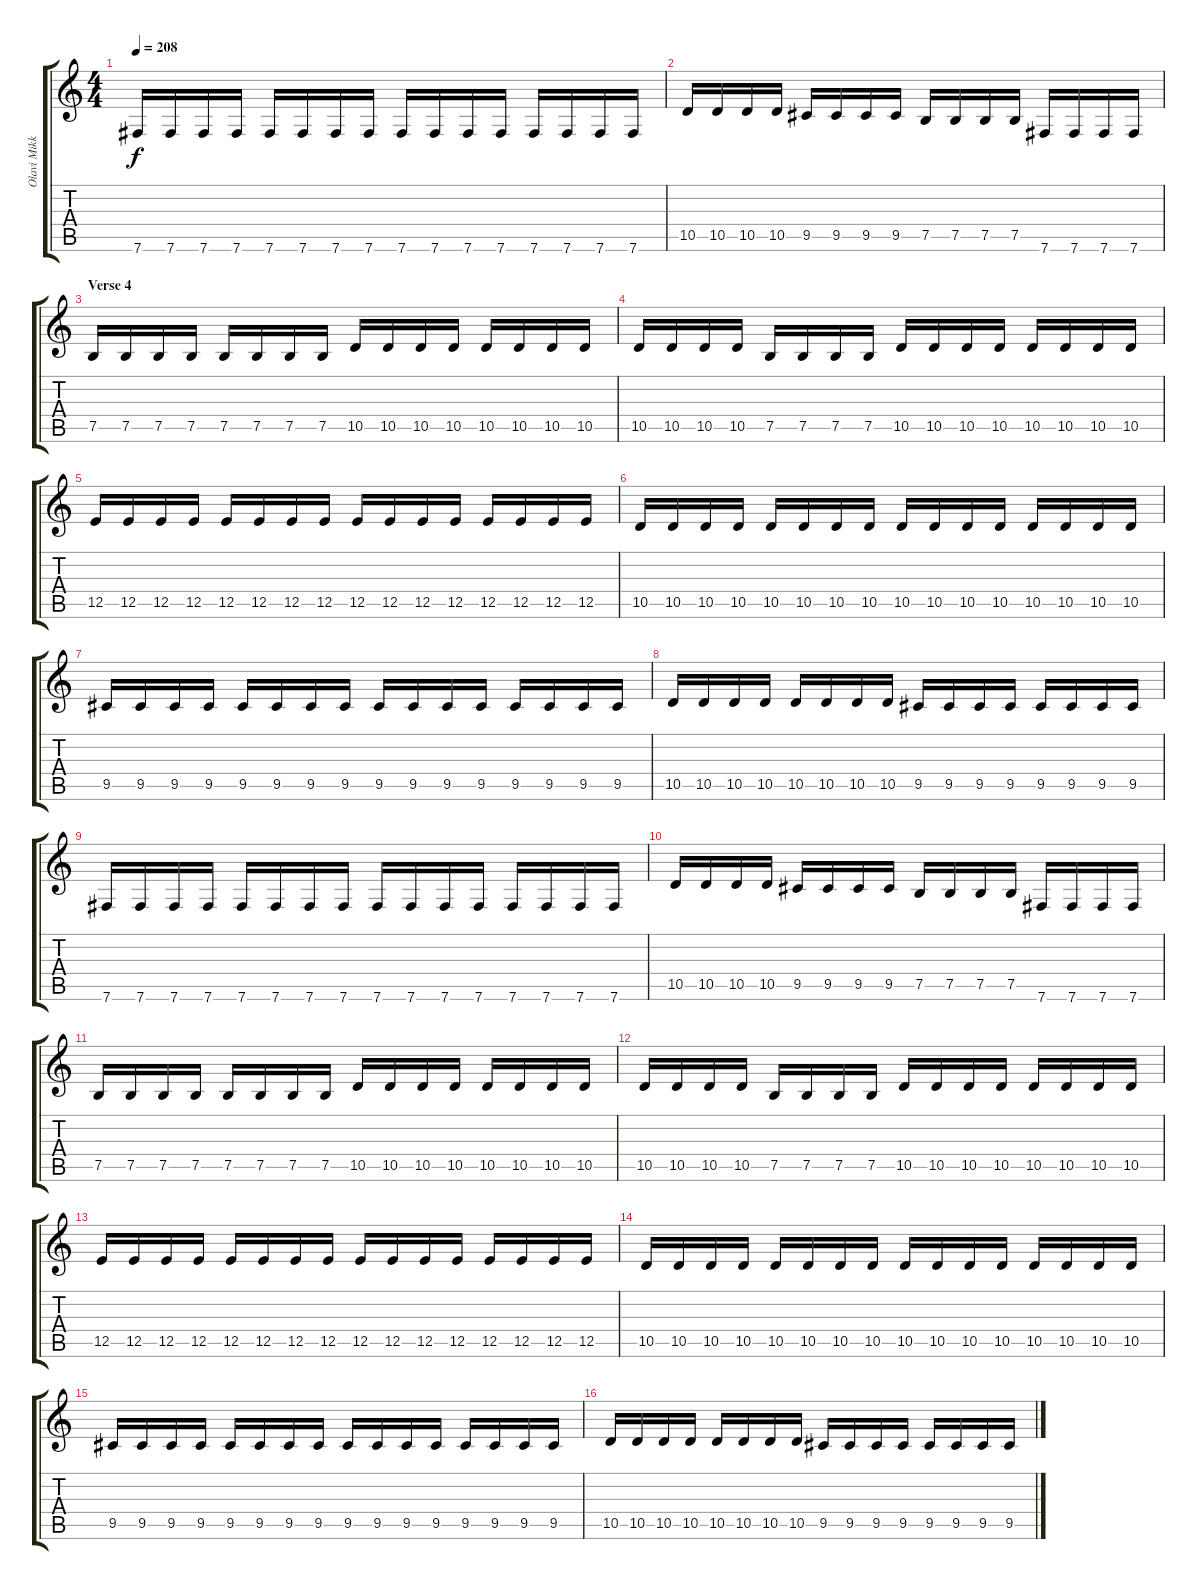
\track ("Olavi Mikkonen" "Olavi Mikk") {instrument distortionguitar}
\staff {score tabs}
\tuning (B3 Gb3 D3 A2 E2 B1) {hide}
\ts (4 4)
\tempo 208
\clef g2
\ks c
7.6.16{dy f} 7.6.16 7.6.16 7.6.16 7.6.16 7.6.16 7.6.16 7.6.16 7.6.16 7.6.16 7.6.16 7.6.16 7.6.16 7.6.16 7.6.16 7.6.16 |
10.5.16 10.5.16 10.5.16 10.5.16 9.5.16 9.5.16 9.5.16 9.5.16 7.5.16 7.5.16 7.5.16 7.5.16 7.6.16 7.6.16 7.6.16 7.6.16 |
\section ("" "Verse 4")
7.5.16 7.5.16 7.5.16 7.5.16 7.5.16 7.5.16 7.5.16 7.5.16 10.5.16 10.5.16 10.5.16 10.5.16 10.5.16 10.5.16 10.5.16 10.5.16 |
10.5.16 10.5.16 10.5.16 10.5.16 7.5.16 7.5.16 7.5.16 7.5.16 10.5.16 10.5.16 10.5.16 10.5.16 10.5.16 10.5.16 10.5.16 10.5.16 |
12.5.16 12.5.16 12.5.16 12.5.16 12.5.16 12.5.16 12.5.16 12.5.16 12.5.16 12.5.16 12.5.16 12.5.16 12.5.16 12.5.16 12.5.16 12.5.16 |
10.5.16 10.5.16 10.5.16 10.5.16 10.5.16 10.5.16 10.5.16 10.5.16 10.5.16 10.5.16 10.5.16 10.5.16 10.5.16 10.5.16 10.5.16 10.5.16 |
9.5.16 9.5.16 9.5.16 9.5.16 9.5.16 9.5.16 9.5.16 9.5.16 9.5.16 9.5.16 9.5.16 9.5.16 9.5.16 9.5.16 9.5.16 9.5.16 |
10.5.16 10.5.16 10.5.16 10.5.16 10.5.16 10.5.16 10.5.16 10.5.16 9.5.16 9.5.16 9.5.16 9.5.16 9.5.16 9.5.16 9.5.16 9.5.16 |
7.6.16 7.6.16 7.6.16 7.6.16 7.6.16 7.6.16 7.6.16 7.6.16 7.6.16 7.6.16 7.6.16 7.6.16 7.6.16 7.6.16 7.6.16 7.6.16 |
10.5.16 10.5.16 10.5.16 10.5.16 9.5.16 9.5.16 9.5.16 9.5.16 7.5.16 7.5.16 7.5.16 7.5.16 7.6.16 7.6.16 7.6.16 7.6.16 |
\section ("" "")
7.5.16 7.5.16 7.5.16 7.5.16 7.5.16 7.5.16 7.5.16 7.5.16 10.5.16 10.5.16 10.5.16 10.5.16 10.5.16 10.5.16 10.5.16 10.5.16 |
10.5.16 10.5.16 10.5.16 10.5.16 7.5.16 7.5.16 7.5.16 7.5.16 10.5.16 10.5.16 10.5.16 10.5.16 10.5.16 10.5.16 10.5.16 10.5.16 |
12.5.16 12.5.16 12.5.16 12.5.16 12.5.16 12.5.16 12.5.16 12.5.16 12.5.16 12.5.16 12.5.16 12.5.16 12.5.16 12.5.16 12.5.16 12.5.16 |
10.5.16 10.5.16 10.5.16 10.5.16 10.5.16 10.5.16 10.5.16 10.5.16 10.5.16 10.5.16 10.5.16 10.5.16 10.5.16 10.5.16 10.5.16 10.5.16 |
9.5.16 9.5.16 9.5.16 9.5.16 9.5.16 9.5.16 9.5.16 9.5.16 9.5.16 9.5.16 9.5.16 9.5.16 9.5.16 9.5.16 9.5.16 9.5.16 |
10.5.16 10.5.16 10.5.16 10.5.16 10.5.16 10.5.16 10.5.16 10.5.16 9.5.16 9.5.16 9.5.16 9.5.16 9.5.16 9.5.16 9.5.16 9.5.16
